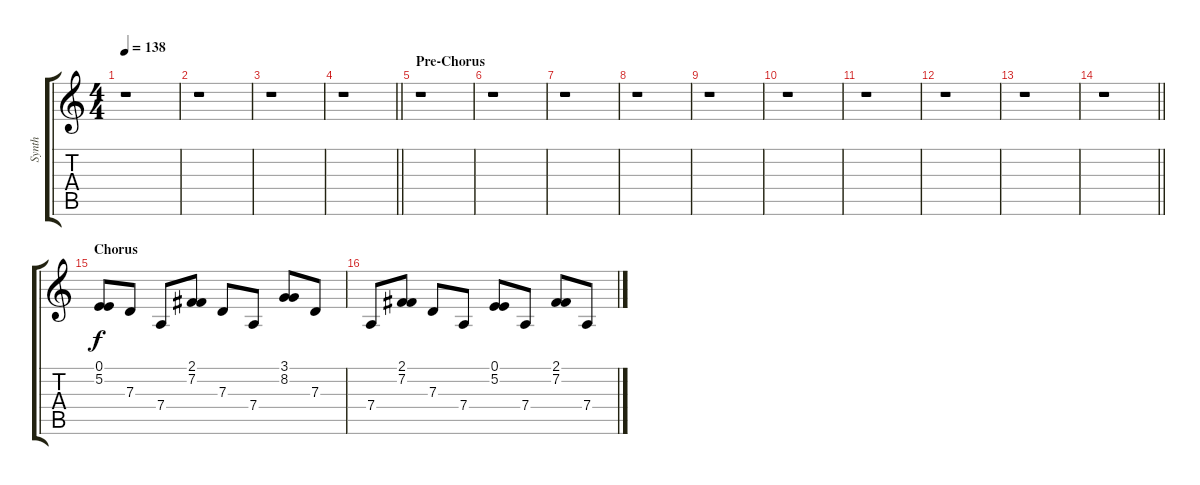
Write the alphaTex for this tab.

\track ("Synth" "Synth") {instrument stringensemble1}
\staff {score tabs}
\tuning (E4 B3 G3 D3 A2 E2) {hide}
\ts (4 4)
\tempo 138
\clef g2
\ks c
r.1{dy f} |
r.1 |
r.1 |
\barLineRight lightlight
r.1 |
\section ("" "Pre-Chorus")
r.1 |
r.1 |
r.1 |
r.1 |
r.1 |
r.1 |
r.1 |
r.1 |
r.1 |
\barLineRight lightlight
r.1 |
\section ("" "Chorus")
(0.1 5.2).8 7.3.8 7.4.8 (2.1 7.2).8 7.3.8 7.4.8 (3.1 8.2).8 7.3.8 |
7.4.8 (2.1 7.2).8 7.3.8 7.4.8 (0.1 5.2).8 7.4.8 (2.1 7.2).8 7.4.8
